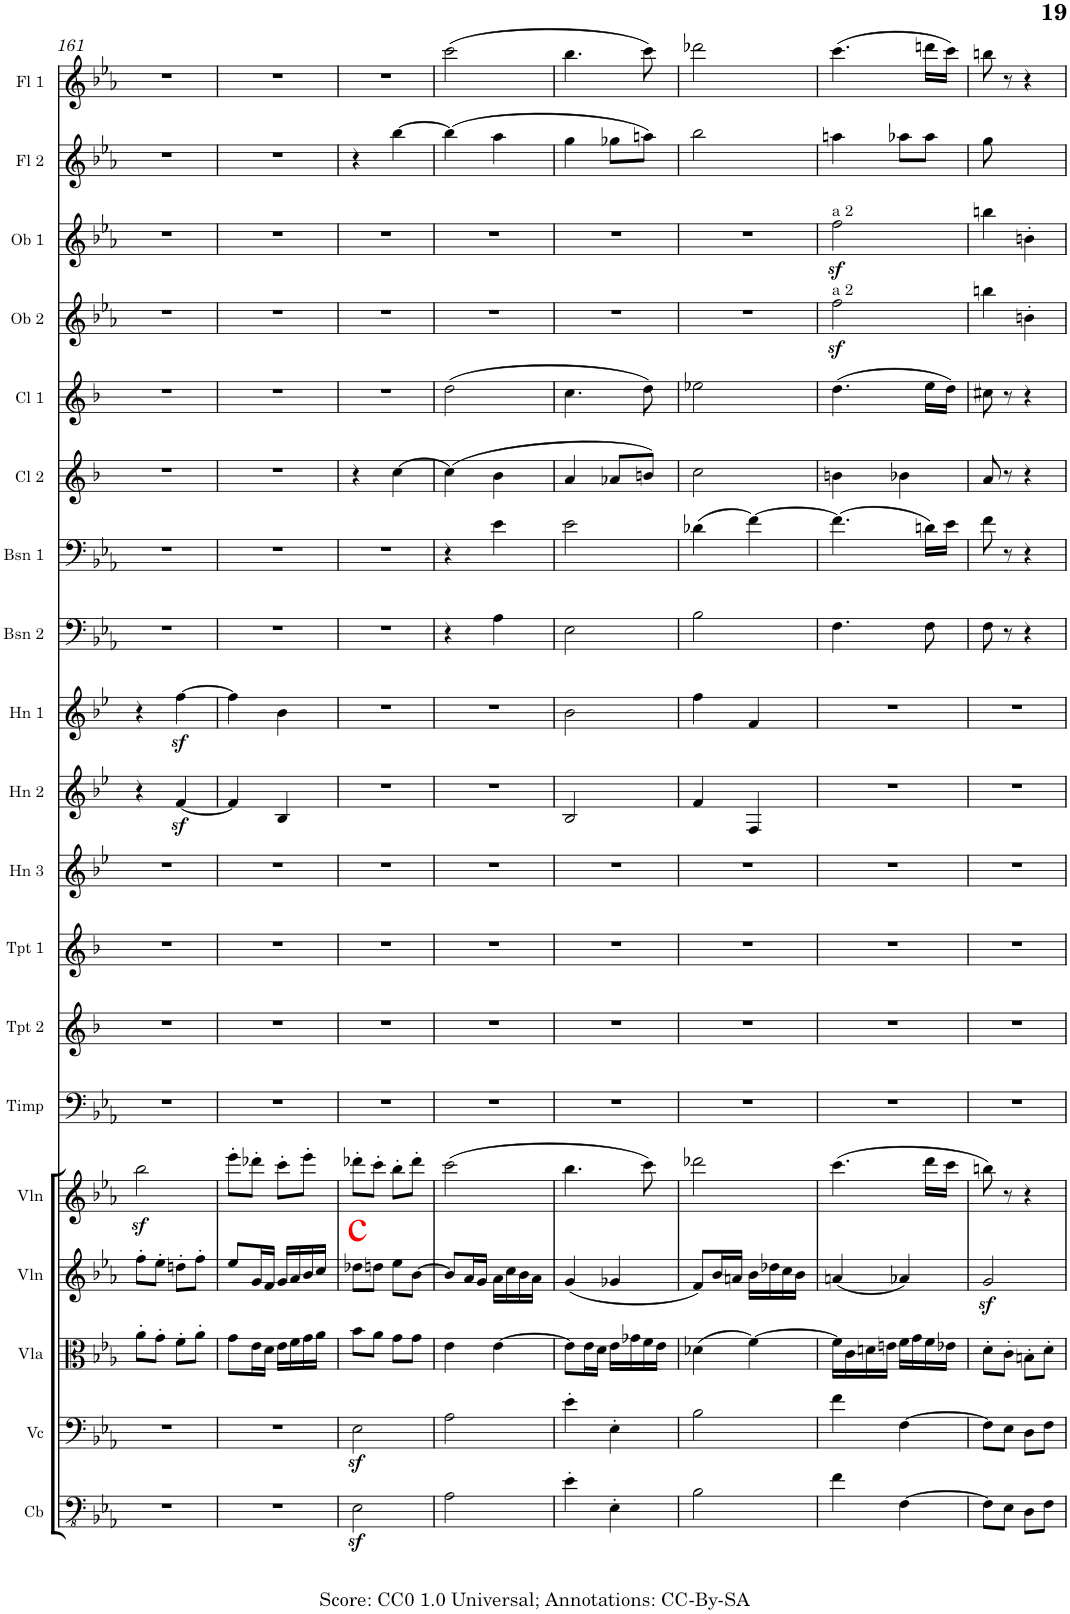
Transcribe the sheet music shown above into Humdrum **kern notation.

**kern	**kern	**kern	**kern	**kern	**text	**kern	**kern	**kern	**kern	**kern	**kern	**kern	**kern	**kern	**kern	**kern	**kern	**kern	**kern
*part19	*part18	*part17	*part16	*part15	*part15	*part14	*part13	*part12	*part11	*part10	*part9	*part8	*part7	*part6	*part5	*part4	*part3	*part2	*part1
*staff19	*staff18	*staff17	*staff16	*staff15	*staff15	*staff14	*staff13	*staff12	*staff11	*staff10	*staff9	*staff8	*staff7	*staff6	*staff5	*staff4	*staff3	*staff2	*staff1
*I"Contrabass	*I"Violoncello	*I"Viola	*I"Violin	*I"Violin	*	*I"Timpani	*I"Bb Trumpet 2	*I"Bb Trumpet 1	*I"F Horn 3	*I"F Horn 2	*I"F Horn 1	*I"Bassoon 2	*I"Bassoon 1	*I"Bb Clarinet 2	*I"Bb Clarinet 1	*I"Oboe 2	*I"Oboe 1	*I"Flute 2	*I"Flute 1
*I'Cb	*I'Vc	*I'Vla	*I'Vln	*I'Vln	*	*I'Timp	*I'Tpt 2	*I'Tpt 1	*I'Hn 3	*I'Hn 2	*I'Hn 1	*I'Bsn 2	*I'Bsn 1	*I'Cl 2	*I'Cl 1	*I'Ob 2	*I'Ob 1	*I'Fl 2	*I'Fl 1
!!LO:PB:g=z
*clefFv4	*clefF4	*clefC3	*clefG2	*clefG2	*	*clefF4	*clefG2	*clefG2	*clefG2	*clefG2	*clefG2	*clefF4	*clefF4	*clefG2	*clefG2	*clefG2	*clefG2	*clefG2	*clefG2
*	*	*	*	*	*	*	*Trd1c2	*Trd1c2	*Trd4c7	*Trd4c7	*Trd4c7	*	*	*Trd1c2	*Trd1c2	*	*	*	*
*k[b-e-a-]	*k[b-e-a-]	*k[b-e-a-]	*k[b-e-a-]	*k[b-e-a-]	*	*k[b-e-a-]	*k[b-]	*k[b-]	*k[b-e-]	*k[b-e-]	*k[b-e-]	*k[b-e-a-]	*k[b-e-a-]	*k[b-]	*k[b-]	*k[b-e-a-]	*k[b-e-a-]	*k[b-e-a-]	*k[b-e-a-]
*M2/4	*M2/4	*M2/4	*M2/4	*M2/4	*	*M2/4	*M2/4	*M2/4	*M2/4	*M2/4	*M2/4	*M2/4	*M2/4	*M2/4	*M2/4	*M2/4	*M2/4	*M2/4	*M2/4
=161	=161	=161	=161	=161	=161	=161	=161	=161	=161	=161	=161	=161	=161	=161	=161	=161	=161	=161	=161
2r	2r	8a-'\L	8ff'\L	2bb-z<\	.	2r	2r	2r	2r	4r	4r	2r	2r	2r	2r	2r	2r	2r	2r
.	.	8g'\J	8ee-'\J	.	.	.	.	.	.	.	.	.	.	.	.	.	.	.	.
.	.	8f'\L	8ddn'\L	.	.	.	.	.	.	[4fz</	[4ffz<\	.	.	.	.	.	.	.	.
.	.	8a-'\J	8ff'\J	.	.	.	.	.	.	.	.	.	.	.	.	.	.	.	.
=162	=162	=162	=162	=162	=162	=162	=162	=162	=162	=162	=162	=162	=162	=162	=162	=162	=162	=162	=162
2r	2r	8g\L	8ee-/L	8eee-'\L	.	2r	2r	2r	2r	4f/]	4ff\]	2r	2r	2r	2r	2r	2r	2r	2r
.	.	16e-\L	16g/L	8ddd-X'\J	.	.	.	.	.	.	.	.	.	.	.	.	.	.	.
.	.	16d\JJ	16f/JJ	.	.	.	.	.	.	.	.	.	.	.	.	.	.	.	.
.	.	16e-\LL	16g/LL	8ccc'\L	.	.	.	.	.	4B-/	4b-\	.	.	.	.	.	.	.	.
.	.	16f\	16a-/	.	.	.	.	.	.	.	.	.	.	.	.	.	.	.	.
.	.	16g\	16b-/	8eee-'\J	.	.	.	.	.	.	.	.	.	.	.	.	.	.	.
.	.	16a-\JJ	16cc/JJ	.	.	.	.	.	.	.	.	.	.	.	.	.	.	.	.
=163	=163	=163	=163	=163	=163	=163	=163	=163	=163	=163	=163	=163	=163	=163	=163	=163	=163	=163	=163
!	!	!	!	!	!LO:LY:b:color=#FF0000	!	!	!	!	!	!	!	!	!	!	!	!	!	!
2EE-z<\	2E-z<\	8b-\L	8dd-X\L	8ddd-X'\L	c	2r	2r	2r	2r	2r	2r	2r	2r	4r	2r	2r	2r	4r	2r
.	.	8a-\J	8ddn\J	8ccc'\J	.	.	.	.	.	.	.	.	.	.	.	.	.	.	.
.	.	8g\L	8ee-\L	8bb-'\L	.	.	.	.	.	.	.	.	.	[4cc\	.	.	.	[4bb-\	.
.	.	8g\J	[8b-\J	8ddd-'\J	.	.	.	.	.	.	.	.	.	.	.	.	.	.	.
=164	=164	=164	=164	=164	=164	=164	=164	=164	=164	=164	=164	=164	=164	=164	=164	=164	=164	=164	=164
2AA-\	2A-\	4e-\	8b-/L]	(2ccc\	.	2r	2r	2r	2r	2r	2r	4r	4r	(4cc\]	(2dd\	2r	2r	(4bb-\]	(2ccc\
.	.	.	16a-/L	.	.	.	.	.	.	.	.	.	.	.	.	.	.	.	.
.	.	.	16g/JJ	.	.	.	.	.	.	.	.	.	.	.	.	.	.	.	.
.	.	[4e-\	16a-\LL	.	.	.	.	.	.	.	.	4A-\	4e-\	4b-\	.	.	.	4aa-\	.
.	.	.	16cc\	.	.	.	.	.	.	.	.	.	.	.	.	.	.	.	.
.	.	.	16b-\	.	.	.	.	.	.	.	.	.	.	.	.	.	.	.	.
.	.	.	16a-\JJ	.	.	.	.	.	.	.	.	.	.	.	.	.	.	.	.
=165	=165	=165	=165	=165	=165	=165	=165	=165	=165	=165	=165	=165	=165	=165	=165	=165	=165	=165	=165
4E-'\	4e-'\	8e-\L]	(4g/	4.bb-\	.	2r	2r	2r	2r	2B-/	2b-\	2E-\	2e-\	4a/	4.cc\	2r	2r	4gg\	4.bb-\
.	.	16e-\L	.	.	.	.	.	.	.	.	.	.	.	.	.	.	.	.	.
.	.	16d\JJ	.	.	.	.	.	.	.	.	.	.	.	.	.	.	.	.	.
4EE-'\	4E-'\	16e-\LL	4g-X/	.	.	.	.	.	.	.	.	.	.	8a-X/L	.	.	.	8gg-X\L	.
.	.	16g-X\	.	.	.	.	.	.	.	.	.	.	.	.	.	.	.	.	.
.	.	16f\	.	8ccc\)	.	.	.	.	.	.	.	.	.	8bn/J)	8dd\)	.	.	8aan\J)	8ccc\)
.	.	16e-\JJ	.	.	.	.	.	.	.	.	.	.	.	.	.	.	.	.	.
=166	=166	=166	=166	=166	=166	=166	=166	=166	=166	=166	=166	=166	=166	=166	=166	=166	=166	=166	=166
2BB-\	2B-\	(4d-X\	8f/L)	2ddd-X\	.	2r	2r	2r	2r	4f/	4ff\	2B-\	(4d-X\	2cc\	2ee-X\	2r	2r	2bb-\	2ddd-X\
.	.	.	16b-/L	.	.	.	.	.	.	.	.	.	.	.	.	.	.	.	.
.	.	.	16an/JJ	.	.	.	.	.	.	.	.	.	.	.	.	.	.	.	.
.	.	[4f\)	16b-\LL	.	.	.	.	.	.	4F/	4f/	.	[4f\)	.	.	.	.	.	.
.	.	.	16dd-X\	.	.	.	.	.	.	.	.	.	.	.	.	.	.	.	.
.	.	.	16cc\	.	.	.	.	.	.	.	.	.	.	.	.	.	.	.	.
.	.	.	16b-\JJ	.	.	.	.	.	.	.	.	.	.	.	.	.	.	.	.
=167	=167	=167	=167	=167	=167	=167	=167	=167	=167	=167	=167	=167	=167	=167	=167	=167	=167	=167	=167
!	!	!	!	!	!	!	!	!	!	!	!	!	!	!	!	!	!LO:TX:a:t=a 2	!	!
!	!	!	!	!	!	!	!	!	!	!	!	!	!	!	!	!LO:TX:a:t=a 2	!	!	!
4F\	4f\	16f\LL]	(4an/	(4.ccc\	.	2r	2r	2r	2r	2r	2r	4.F\	(4.f\]	4bn\	(4.dd\	2ffz<\	2ffz<\	4aan\	(4.ccc\
.	.	16c\	.	.	.	.	.	.	.	.	.	.	.	.	.	.	.	.	.
.	.	16dn\	.	.	.	.	.	.	.	.	.	.	.	.	.	.	.	.	.
.	.	16en\JJ	.	.	.	.	.	.	.	.	.	.	.	.	.	.	.	.	.
[4FF\	[4F\	16f\LL	4a-X/)	.	.	.	.	.	.	.	.	.	.	4b-X\	.	.	.	8aa-X\L	.
.	.	16g\	.	.	.	.	.	.	.	.	.	.	.	.	.	.	.	.	.
.	.	16f\	.	16ddd\LL	.	.	.	.	.	.	.	8F\	16dn\LL)	.	16ee\LL	.	.	8aa-\J	16dddn\LL
.	.	16e-X\JJ	.	16ccc\JJ	.	.	.	.	.	.	.	.	16e-\JJ	.	16dd\JJ)	.	.	.	16ccc\JJ)
=168	=168	=168	=168	=168	=168	=168	=168	=168	=168	=168	=168	=168	=168	=168	=168	=168	=168	=168	=168
8FF\L]	8F\L]	8d'\L	2gz</	8bbn\)	.	2r	2r	2r	2r	2r	2r	8F\	8f\	8a/	8cc#X\	4bbn\	4bbn\	8gg\	8bbn\
8EE-\J	8E-\J	8c'\J	.	8r	.	.	.	.	.	.	.	8r	8r	8r	8r	.	.	4.ryy	8r
8DD\L	8D\L	8Bn'\L	.	4r	.	.	.	.	.	.	.	4r	4r	4r	4r	4bn'\	4bn'\	.	4r
8FF\J	8F\J	8d'\J	.	.	.	.	.	.	.	.	.	.	.	.	.	.	.	.	.
=	=	=	=	=	=	=	=	=	=	=	=	=	=	=	=	=	=	=	=
*-	*-	*-	*-	*-	*-	*-	*-	*-	*-	*-	*-	*-	*-	*-	*-	*-	*-	*-	*-
